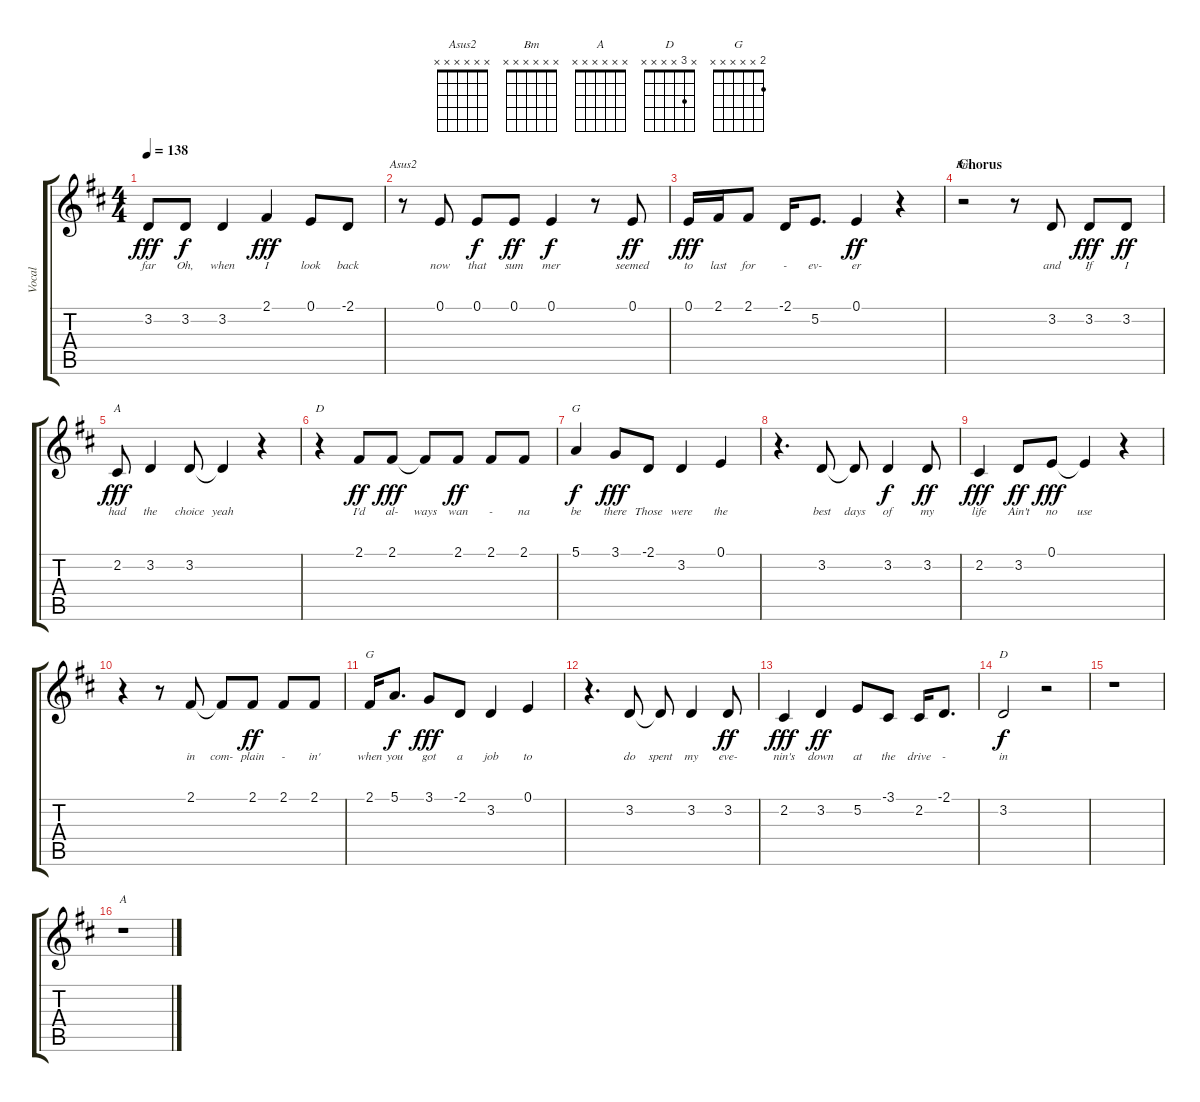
\track ("Vocal" "Vocal") {instrument synthbrass1}
\staff {score tabs}
\tuning (E4 B3 G3 D3 A2 E2) {hide}
\chord ("Asus2" x x x x x x)
\chord ("Bm" x x x x x x)
\chord ("A" x 2 x x x x)
\chord ("D" x x x x x x)
\chord ("G" 5 x x x x x)
\chord ("G" 2 x x x x x)
\chord ("D" x 3 x x x x)
\chord ("A" x x x x x x)
\ts (4 4)
\tempo 138
\clef g2
\ks d
3.2.8{lyrics (0 "far") lyrics (1 "") lyrics (2 "") lyrics (3 "") lyrics (4 "") dy fff} 3.2.8{lyrics (0 "Oh,") lyrics (1 "") lyrics (2 "") lyrics (3 "") lyrics (4 "") dy f} 3.2.4{lyrics (0 "when") lyrics (1 "") lyrics (2 "") lyrics (3 "") lyrics (4 "")} 2.1.4{lyrics (0 "I") lyrics (1 "") lyrics (2 "") lyrics (3 "") lyrics (4 "") dy fff} 0.1.8{lyrics (0 "look") lyrics (1 "") lyrics (2 "") lyrics (3 "") lyrics (4 "")} -2.1.8{lyrics (0 "back") lyrics (1 "") lyrics (2 "") lyrics (3 "") lyrics (4 "")} |
r.8{ch "Asus2"} 0.1.8{lyrics (0 "now") lyrics (1 "") lyrics (2 "") lyrics (3 "") lyrics (4 "")} 0.1.8{lyrics (0 "that") lyrics (1 "") lyrics (2 "") lyrics (3 "") lyrics (4 "") dy f} 0.1.8{lyrics (0 "sum") lyrics (1 "") lyrics (2 "") lyrics (3 "") lyrics (4 "") dy ff} 0.1.4{lyrics (0 "mer") lyrics (1 "") lyrics (2 "") lyrics (3 "") lyrics (4 "") dy f} r.8 0.1.8{lyrics (0 "seemed") lyrics (1 "") lyrics (2 "") lyrics (3 "") lyrics (4 "") dy ff} |
0.1.16{lyrics (0 "to") lyrics (1 "") lyrics (2 "") lyrics (3 "") lyrics (4 "") dy fff} 2.1.16{lyrics (0 "last") lyrics (1 "") lyrics (2 "") lyrics (3 "") lyrics (4 "")} 2.1.8{lyrics (0 "for") lyrics (1 "") lyrics (2 "") lyrics (3 "") lyrics (4 "")} -2.1.16{lyrics (0 "-") lyrics (1 "") lyrics (2 "") lyrics (3 "") lyrics (4 "")} 5.2.8{d lyrics (0 "ev-") lyrics (1 "") lyrics (2 "") lyrics (3 "") lyrics (4 "")} 0.1.4{lyrics (0 "er") lyrics (1 "") lyrics (2 "") lyrics (3 "") lyrics (4 "") dy ff} r.4 |
\section ("" "Chorus")
r.2{ch "Bm"} r.8 3.2.8{lyrics (0 "and") lyrics (1 "") lyrics (2 "") lyrics (3 "") lyrics (4 "")} 3.2.8{lyrics (0 "If") lyrics (1 "") lyrics (2 "") lyrics (3 "") lyrics (4 "") dy fff} 3.2.8{lyrics (0 "I") lyrics (1 "") lyrics (2 "") lyrics (3 "") lyrics (4 "") dy ff} |
2.2.8{ch "A" lyrics (0 "had") lyrics (1 "") lyrics (2 "") lyrics (3 "") lyrics (4 "") dy fff} 3.2.4{lyrics (0 "the") lyrics (1 "") lyrics (2 "") lyrics (3 "") lyrics (4 "")} 3.2.8{lyrics (0 "choice") lyrics (1 "") lyrics (2 "") lyrics (3 "") lyrics (4 "")} 3.2{t}.4{lyrics (0 "yeah") lyrics (1 "") lyrics (2 "") lyrics (3 "") lyrics (4 "")} r.4 |
r.4{ch "D"} 2.1.8{lyrics (0 "I'd") lyrics (1 "") lyrics (2 "") lyrics (3 "") lyrics (4 "") dy ff} 2.1.8{lyrics (0 "al-") lyrics (1 "") lyrics (2 "") lyrics (3 "") lyrics (4 "") dy fff} 2.1{t}.8{lyrics (0 "ways") lyrics (1 "") lyrics (2 "") lyrics (3 "") lyrics (4 "")} 2.1.8{lyrics (0 "wan") lyrics (1 "") lyrics (2 "") lyrics (3 "") lyrics (4 "") dy ff} 2.1.8{lyrics (0 "-") lyrics (1 "") lyrics (2 "") lyrics (3 "") lyrics (4 "")} 2.1.8{lyrics (0 "na") lyrics (1 "") lyrics (2 "") lyrics (3 "") lyrics (4 "")} |
5.1.4{ch "G" lyrics (0 "be") lyrics (1 "") lyrics (2 "") lyrics (3 "") lyrics (4 "") dy f} 3.1.8{lyrics (0 "there") lyrics (1 "") lyrics (2 "") lyrics (3 "") lyrics (4 "") dy fff} -2.1.8{lyrics (0 "Those") lyrics (1 "") lyrics (2 "") lyrics (3 "") lyrics (4 "")} 3.2.4{lyrics (0 "were") lyrics (1 "") lyrics (2 "") lyrics (3 "") lyrics (4 "")} 0.1.4{lyrics (0 "the") lyrics (1 "") lyrics (2 "") lyrics (3 "") lyrics (4 "")} |
r.4{d} 3.2.8{lyrics (0 "best") lyrics (1 "") lyrics (2 "") lyrics (3 "") lyrics (4 "")} 3.2{t}.8{lyrics (0 "days") lyrics (1 "") lyrics (2 "") lyrics (3 "") lyrics (4 "")} 3.2.4{lyrics (0 "of") lyrics (1 "") lyrics (2 "") lyrics (3 "") lyrics (4 "") dy f} 3.2.8{lyrics (0 "my") lyrics (1 "") lyrics (2 "") lyrics (3 "") lyrics (4 "") dy ff} |
2.2.4{lyrics (0 "life") lyrics (1 "") lyrics (2 "") lyrics (3 "") lyrics (4 "") dy fff} 3.2.8{lyrics (0 "Ain't") lyrics (1 "") lyrics (2 "") lyrics (3 "") lyrics (4 "") dy ff} 0.1.8{lyrics (0 "no") lyrics (1 "") lyrics (2 "") lyrics (3 "") lyrics (4 "") dy fff} 0.1{t}.4{lyrics (0 "use") lyrics (1 "") lyrics (2 "") lyrics (3 "") lyrics (4 "")} r.4 |
r.4 r.8 2.1.8{lyrics (0 "in") lyrics (1 "") lyrics (2 "") lyrics (3 "") lyrics (4 "")} 2.1{t}.8{lyrics (0 "com-") lyrics (1 "") lyrics (2 "") lyrics (3 "") lyrics (4 "")} 2.1.8{lyrics (0 "plain") lyrics (1 "") lyrics (2 "") lyrics (3 "") lyrics (4 "") dy ff} 2.1.8{lyrics (0 "-") lyrics (1 "") lyrics (2 "") lyrics (3 "") lyrics (4 "")} 2.1.8{lyrics (0 "in'") lyrics (1 "") lyrics (2 "") lyrics (3 "") lyrics (4 "")} |
2.1.16{ch "G" lyrics (0 "when") lyrics (1 "") lyrics (2 "") lyrics (3 "") lyrics (4 "")} 5.1.8{d lyrics (0 "you") lyrics (1 "") lyrics (2 "") lyrics (3 "") lyrics (4 "") dy f} 3.1.8{lyrics (0 "got") lyrics (1 "") lyrics (2 "") lyrics (3 "") lyrics (4 "") dy fff} -2.1.8{lyrics (0 "a") lyrics (1 "") lyrics (2 "") lyrics (3 "") lyrics (4 "")} 3.2.4{lyrics (0 "job") lyrics (1 "") lyrics (2 "") lyrics (3 "") lyrics (4 "")} 0.1.4{lyrics (0 "to") lyrics (1 "") lyrics (2 "") lyrics (3 "") lyrics (4 "")} |
r.4{d} 3.2.8{lyrics (0 "do") lyrics (1 "") lyrics (2 "") lyrics (3 "") lyrics (4 "")} 3.2{t}.8{lyrics (0 "spent") lyrics (1 "") lyrics (2 "") lyrics (3 "") lyrics (4 "")} 3.2.4{lyrics (0 "my") lyrics (1 "") lyrics (2 "") lyrics (3 "") lyrics (4 "")} 3.2.8{lyrics (0 "eve-") lyrics (1 "") lyrics (2 "") lyrics (3 "") lyrics (4 "") dy ff} |
2.2.4{lyrics (0 "nin's") lyrics (1 "") lyrics (2 "") lyrics (3 "") lyrics (4 "") dy fff} 3.2.4{lyrics (0 "down") lyrics (1 "") lyrics (2 "") lyrics (3 "") lyrics (4 "") dy ff} 5.2.8{lyrics (0 "at") lyrics (1 "") lyrics (2 "") lyrics (3 "") lyrics (4 "")} -3.1.8{lyrics (0 "the") lyrics (1 "") lyrics (2 "") lyrics (3 "") lyrics (4 "")} 2.2.16{lyrics (0 "drive") lyrics (1 "") lyrics (2 "") lyrics (3 "") lyrics (4 "")} -2.1.8{d lyrics (0 "-") lyrics (1 "") lyrics (2 "") lyrics (3 "") lyrics (4 "")} |
3.2.2{ch "D" lyrics (0 "in") lyrics (1 "") lyrics (2 "") lyrics (3 "") lyrics (4 "") dy f} r.2 |
r.1 |
r.1{ch "A"}
